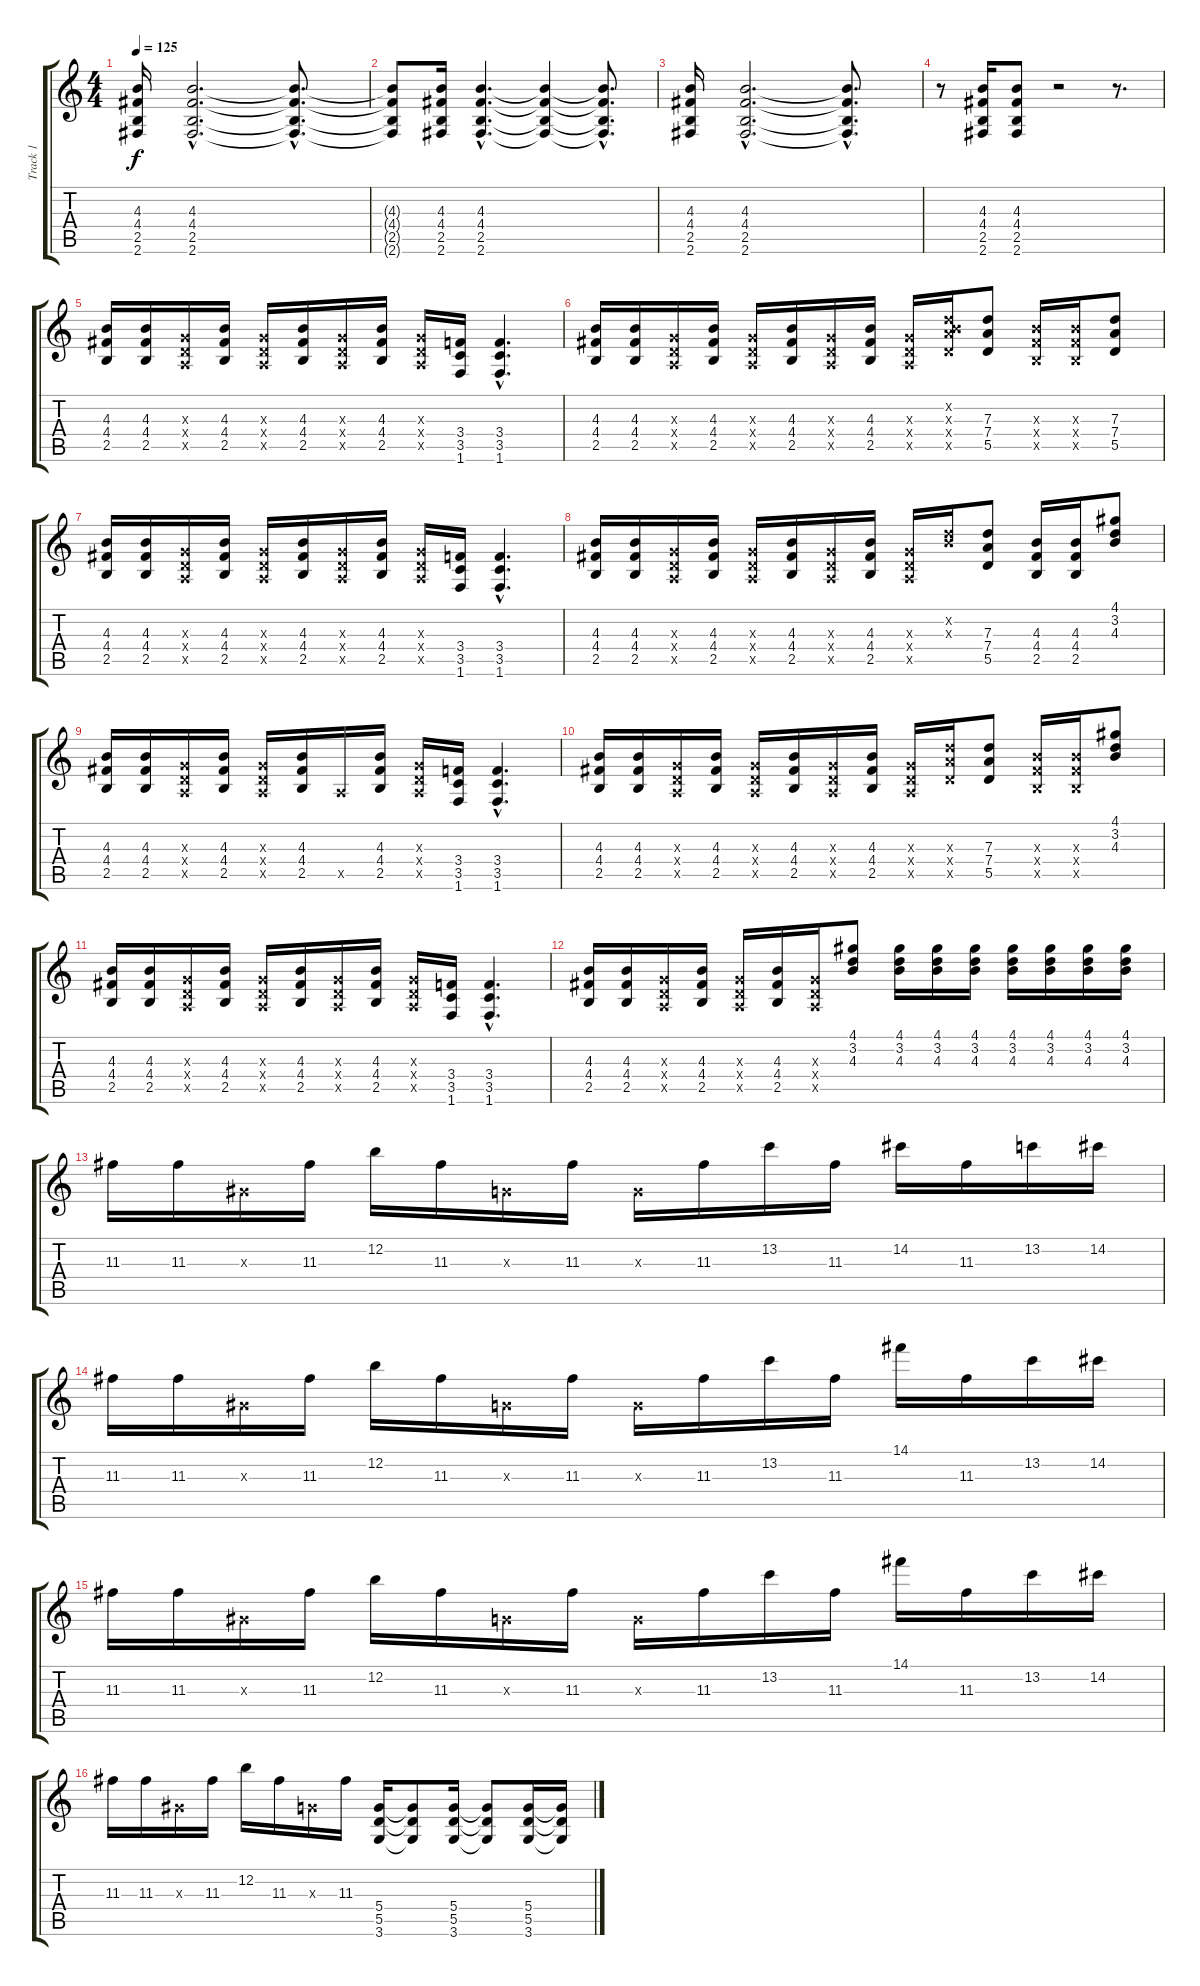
\track ("Track 1" "Track 1") {instrument overdrivenguitar}
\staff {score tabs}
\tuning (E4 B3 G3 D3 A2 E2) {hide}
\ts (4 4)
\tempo 125
\clef g2
\ks c
(4.3 4.4 2.5 2.6).16{dy f instrument overdrivenguitar} (4.3{hac} 4.4{hac} 2.5{hac} 2.6{hac}).2{d} (4.3{hac t} 4.4{hac t} 2.5{hac t} 2.6{hac t}).8{d} |
(4.3{t} 4.4{t} 2.5{t} 2.6{t}).8 (4.3 4.4 2.5 2.6).16 (4.3{hac} 4.4{hac} 2.5{hac} 2.6{hac}).4{d} (4.3{t} 4.4{t} 2.5{t} 2.6{t}).4 (4.3{hac t} 4.4{hac t} 2.5{hac t} 2.6{hac t}).8{d} |
(4.3 4.4 2.5 2.6).16 (4.3{hac} 4.4{hac} 2.5{hac} 2.6{hac}).2{d} (4.3{hac t} 4.4{hac t} 2.5{hac t} 2.6{hac t}).8{d} |
r.8 (4.3 4.4 2.5 2.6).16 (4.3 4.4 2.5 2.6).8 r.2 r.8{d} |
(4.3 4.4 2.5).16 (4.3 4.4 2.5).16 (0.3{x} 0.4{x} 0.5{x}).16 (4.3 4.4 2.5).16 (0.3{x} 0.4{x} 0.5{x}).16 (4.3 4.4 2.5).16 (0.3{x} 0.4{x} 0.5{x}).16 (4.3 4.4 2.5).16 (0.3{x} 0.4{x} 0.5{x}).16 (3.4 3.5 1.6).16 (3.4{hac} 3.5{hac} 1.6{hac}).4{d} |
(4.3 4.4 2.5).16 (4.3 4.4 2.5).16 (0.3{x} 0.4{x} 0.5{x}).16 (4.3 4.4 2.5).16 (0.3{x} 0.4{x} 0.5{x}).16 (4.3 4.4 2.5).16 (0.3{x} 0.4{x} 0.5{x}).16 (4.3 4.4 2.5).16 (0.3{x} 0.4{x} 0.5{x}).16 (0.2{x} 7.3{x} 7.4{x} 5.5{x}).16 (7.3 7.4 5.5).8 (4.3{x} 4.4{x} 2.5{x}).16 (4.3{x} 4.4{x} 2.5{x}).16 (7.3 7.4 5.5).8 |
(4.3 4.4 2.5).16 (4.3 4.4 2.5).16 (0.3{x} 0.4{x} 0.5{x}).16 (4.3 4.4 2.5).16 (0.3{x} 0.4{x} 0.5{x}).16 (4.3 4.4 2.5).16 (0.3{x} 0.4{x} 0.5{x}).16 (4.3 4.4 2.5).16 (0.3{x} 0.4{x} 0.5{x}).16 (3.4 3.5 1.6).16 (3.4{hac} 3.5{hac} 1.6{hac}).4{d} |
(4.3 4.4 2.5).16 (4.3 4.4 2.5).16 (0.3{x} 0.4{x} 0.5{x}).16 (4.3 4.4 2.5).16 (0.3{x} 0.4{x} 0.5{x}).16 (4.3 4.4 2.5).16 (0.3{x} 0.4{x} 0.5{x}).16 (4.3 4.4 2.5).16 (0.3{x} 0.4{x} 0.5{x}).16 (3.2{x} 4.3{x}).16 (7.3 7.4 5.5).8 (4.3 4.4 2.5).16 (4.3 4.4 2.5).16 (4.1 3.2 4.3).8 |
(4.3 4.4 2.5).16 (4.3 4.4 2.5).16 (0.3{x} 0.4{x} 0.5{x}).16 (4.3 4.4 2.5).16 (0.3{x} 0.4{x} 0.5{x}).16 (4.3 4.4 2.5).16 0.5{x}.16 (4.3 4.4 2.5).16 (0.3{x} 0.4{x} 0.5{x}).16 (3.4 3.5 1.6).16 (3.4{hac} 3.5{hac} 1.6{hac}).4{d} |
(4.3 4.4 2.5).16 (4.3 4.4 2.5).16 (0.3{x} 0.4{x} 0.5{x}).16 (4.3 4.4 2.5).16 (0.3{x} 0.4{x} 0.5{x}).16 (4.3 4.4 2.5).16 (0.3{x} 0.4{x} 0.5{x}).16 (4.3 4.4 2.5).16 (0.3{x} 0.4{x} 0.5{x}).16 (7.3{x} 7.4{x} 5.5{x}).16 (7.3 7.4 5.5).8 (4.3{x} 4.4{x} 2.5{x}).16 (4.3{x} 4.4{x} 2.5{x}).16 (4.1 3.2 4.3).8 |
(4.3 4.4 2.5).16 (4.3 4.4 2.5).16 (0.3{x} 0.4{x} 0.5{x}).16 (4.3 4.4 2.5).16 (0.3{x} 0.4{x} 0.5{x}).16 (4.3 4.4 2.5).16 (0.3{x} 0.4{x} 0.5{x}).16 (4.3 4.4 2.5).16 (0.3{x} 0.4{x} 0.5{x}).16 (3.4 3.5 1.6).16 (3.4{hac} 3.5{hac} 1.6{hac}).4{d} |
(4.3 4.4 2.5).16 (4.3 4.4 2.5).16 (0.3{x} 0.4{x} 0.5{x}).16 (4.3 4.4 2.5).16 (0.3{x} 0.4{x} 0.5{x}).16 (4.3 4.4 2.5).16 (0.3{x} 0.4{x} 0.5{x}).16 (4.1 3.2 4.3).8 (4.1 3.2 4.3).16 (4.1 3.2 4.3).16 (4.1 3.2 4.3).16 (4.1 3.2 4.3).16 (4.1 3.2 4.3).16 (4.1 3.2 4.3).16 (4.1 3.2 4.3).16 |
11.3.16 11.3.16 1.3{x}.16 11.3.16 12.2.16 11.3.16 0.3{x}.16 11.3.16 0.3{x}.16 11.3.16 13.2.16 11.3.16 14.2.16 11.3.16 13.2.16 14.2.16 |
11.3.16 11.3.16 1.3{x}.16 11.3.16 12.2.16 11.3.16 0.3{x}.16 11.3.16 0.3{x}.16 11.3.16 13.2.16 11.3.16 14.1.16 11.3.16 13.2.16 14.2.16 |
11.3.16 11.3.16 1.3{x}.16 11.3.16 12.2.16 11.3.16 0.3{x}.16 11.3.16 0.3{x}.16 11.3.16 13.2.16 11.3.16 14.1.16 11.3.16 13.2.16 14.2.16 |
11.3.16 11.3.16 1.3{x}.16 11.3.16 12.2.16 11.3.16 0.3{x}.16 11.3.16 (5.4 5.5 3.6).16 (5.4{t} 5.5{t} 3.6{t}).8 (5.4 5.5 3.6).16 (5.4{t} 5.5{t} 3.6{t}).8 (5.4 5.5 3.6).16 (5.4{t} 5.5{t} 3.6{t}).16
